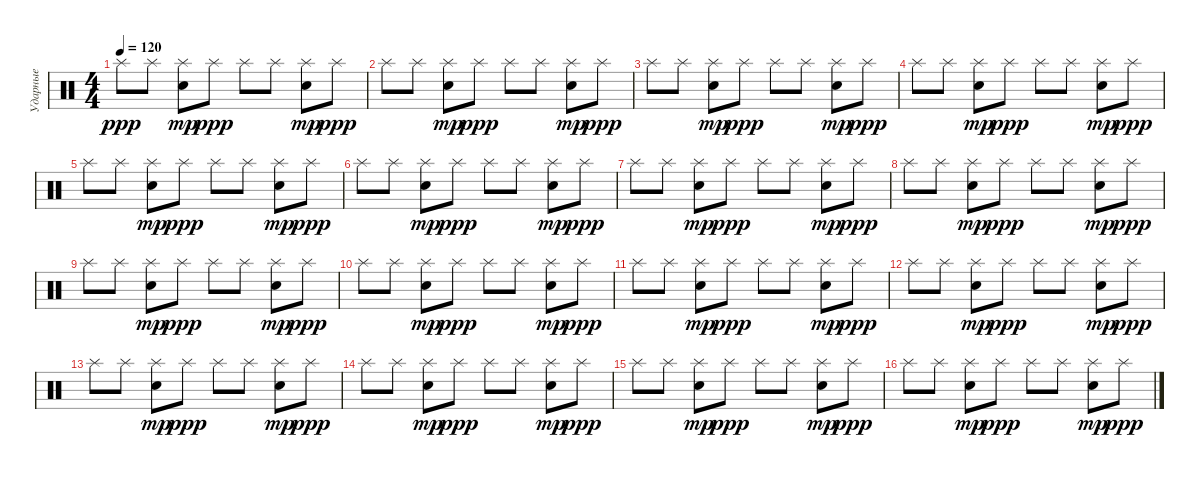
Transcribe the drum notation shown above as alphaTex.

\track ("Ударные" "Ударные") {instrument percussion}
\staff {score}
\articulation defaults
\ts (4 4)
\tempo 120
\clef neutral
\ks c "Splash (hit)".8{dy ppp} "Splash (hit)".8
("Splash (hit)" "Snare (hit) 2").8{dy mp} "Splash (hit)".8{dy ppp} "Splash (hit)".8 "Splash (hit)".8 ("Splash (hit)" "Snare (hit) 2").8{dy mp} "Splash (hit)".8{dy ppp} |
"Splash (hit)".8 "Splash (hit)".8 ("Splash (hit)" "Snare (hit) 2").8{dy mp} "Splash (hit)".8{dy ppp} "Splash (hit)".8 "Splash (hit)".8 ("Splash (hit)" "Snare (hit) 2").8{dy mp} "Splash (hit)".8{dy ppp} |
"Splash (hit)".8 "Splash (hit)".8 ("Splash (hit)" "Snare (hit) 2").8{dy mp} "Splash (hit)".8{dy ppp} "Splash (hit)".8 "Splash (hit)".8 ("Splash (hit)" "Snare (hit) 2").8{dy mp} "Splash (hit)".8{dy ppp} |
"Splash (hit)".8 "Splash (hit)".8 ("Splash (hit)" "Snare (hit) 2").8{dy mp} "Splash (hit)".8{dy ppp} "Splash (hit)".8 "Splash (hit)".8 ("Splash (hit)" "Snare (hit) 2").8{dy mp} "Splash (hit)".8{dy ppp} |
"Splash (hit)".8 "Splash (hit)".8 ("Splash (hit)" "Snare (hit) 2").8{dy mp} "Splash (hit)".8{dy ppp} "Splash (hit)".8 "Splash (hit)".8 ("Splash (hit)" "Snare (hit) 2").8{dy mp} "Splash (hit)".8{dy ppp} |
"Splash (hit)".8 "Splash (hit)".8 ("Splash (hit)" "Snare (hit) 2").8{dy mp} "Splash (hit)".8{dy ppp} "Splash (hit)".8 "Splash (hit)".8 ("Splash (hit)" "Snare (hit) 2").8{dy mp} "Splash (hit)".8{dy ppp} |
"Splash (hit)".8 "Splash (hit)".8 ("Splash (hit)" "Snare (hit) 2").8{dy mp} "Splash (hit)".8{dy ppp} "Splash (hit)".8 "Splash (hit)".8 ("Splash (hit)" "Snare (hit) 2").8{dy mp} "Splash (hit)".8{dy ppp} |
"Splash (hit)".8 "Splash (hit)".8 ("Splash (hit)" "Snare (hit) 2").8{dy mp} "Splash (hit)".8{dy ppp} "Splash (hit)".8 "Splash (hit)".8 ("Splash (hit)" "Snare (hit) 2").8{dy mp} "Splash (hit)".8{dy ppp} |
"Splash (hit)".8 "Splash (hit)".8 ("Splash (hit)" "Snare (hit) 2").8{dy mp} "Splash (hit)".8{dy ppp} "Splash (hit)".8 "Splash (hit)".8 ("Splash (hit)" "Snare (hit) 2").8{dy mp} "Splash (hit)".8{dy ppp} |
"Splash (hit)".8 "Splash (hit)".8 ("Splash (hit)" "Snare (hit) 2").8{dy mp} "Splash (hit)".8{dy ppp} "Splash (hit)".8 "Splash (hit)".8 ("Splash (hit)" "Snare (hit) 2").8{dy mp} "Splash (hit)".8{dy ppp} |
"Splash (hit)".8 "Splash (hit)".8 ("Splash (hit)" "Snare (hit) 2").8{dy mp} "Splash (hit)".8{dy ppp} "Splash (hit)".8 "Splash (hit)".8 ("Splash (hit)" "Snare (hit) 2").8{dy mp} "Splash (hit)".8{dy ppp} |
"Splash (hit)".8 "Splash (hit)".8 ("Splash (hit)" "Snare (hit) 2").8{dy mp} "Splash (hit)".8{dy ppp} "Splash (hit)".8 "Splash (hit)".8 ("Splash (hit)" "Snare (hit) 2").8{dy mp} "Splash (hit)".8{dy ppp} |
"Splash (hit)".8 "Splash (hit)".8 ("Splash (hit)" "Snare (hit) 2").8{dy mp} "Splash (hit)".8{dy ppp} "Splash (hit)".8 "Splash (hit)".8 ("Splash (hit)" "Snare (hit) 2").8{dy mp} "Splash (hit)".8{dy ppp} |
"Splash (hit)".8 "Splash (hit)".8 ("Splash (hit)" "Snare (hit) 2").8{dy mp} "Splash (hit)".8{dy ppp} "Splash (hit)".8 "Splash (hit)".8 ("Splash (hit)" "Snare (hit) 2").8{dy mp} "Splash (hit)".8{dy ppp} |
"Splash (hit)".8 "Splash (hit)".8 ("Splash (hit)" "Snare (hit) 2").8{dy mp} "Splash (hit)".8{dy ppp} "Splash (hit)".8 "Splash (hit)".8 ("Splash (hit)" "Snare (hit) 2").8{dy mp} "Splash (hit)".8{dy ppp} |
"Splash (hit)".8 "Splash (hit)".8 ("Splash (hit)" "Snare (hit) 2").8{dy mp} "Splash (hit)".8{dy ppp} "Splash (hit)".8 "Splash (hit)".8 ("Splash (hit)" "Snare (hit) 2").8{dy mp} "Splash (hit)".8{dy ppp}
